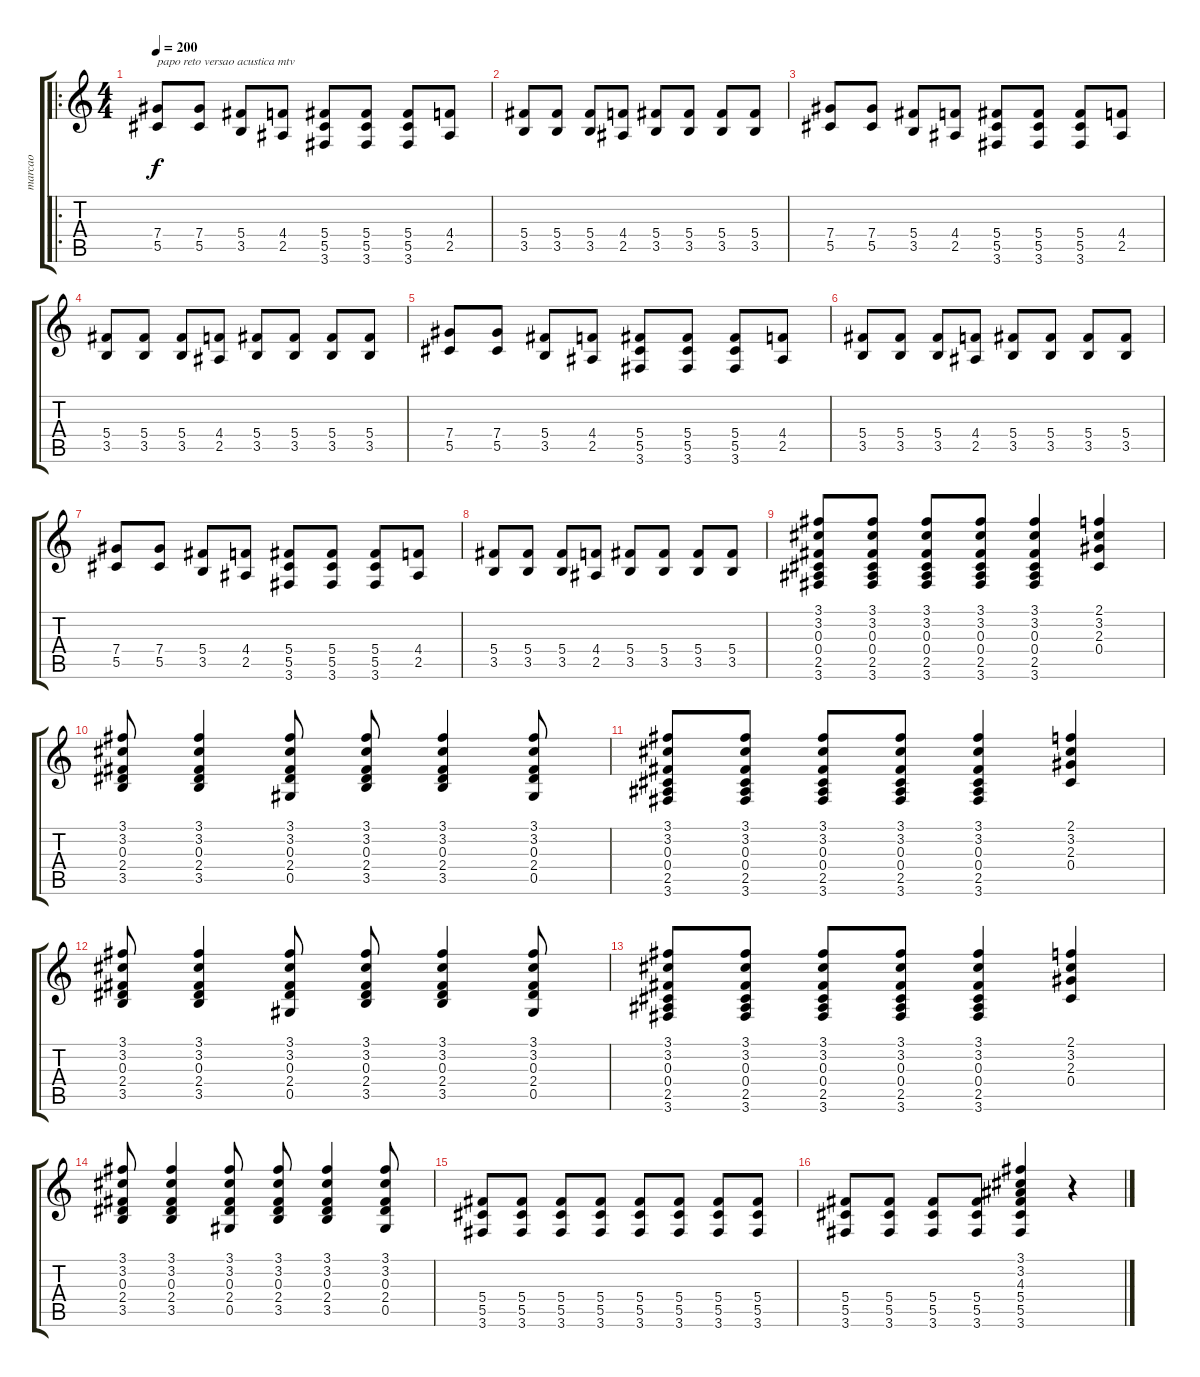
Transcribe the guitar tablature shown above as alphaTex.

\track ("marcao" "marcao") {instrument acousticguitarsteel}
\staff {score tabs}
\tuning (Eb4 Bb3 Gb3 Db3 Ab2 Eb2) {hide}
\ro
\ts (4 4)
\tempo 200
\clef g2
\ks c
(7.4 5.5).8{txt "papo reto versao acustica mtv" dy f instrument electricguitarmuted} (7.4 5.5).8 (5.4 3.5).8 (4.4 2.5).8 (5.4 5.5 3.6).8 (5.4 5.5 3.6).8 (5.4 5.5 3.6).8 (4.4 2.5).8 |
(5.4 3.5).8 (5.4 3.5).8 (5.4 3.5).8 (4.4 2.5).8 (5.4 3.5).8 (5.4 3.5).8 (5.4 3.5).8 (5.4 3.5).8 |
(7.4 5.5).8 (7.4 5.5).8 (5.4 3.5).8 (4.4 2.5).8 (5.4 5.5 3.6).8 (5.4 5.5 3.6).8 (5.4 5.5 3.6).8 (4.4 2.5).8 |
(5.4 3.5).8 (5.4 3.5).8 (5.4 3.5).8 (4.4 2.5).8 (5.4 3.5).8 (5.4 3.5).8 (5.4 3.5).8 (5.4 3.5).8 |
(7.4 5.5).8 (7.4 5.5).8 (5.4 3.5).8 (4.4 2.5).8 (5.4 5.5 3.6).8 (5.4 5.5 3.6).8 (5.4 5.5 3.6).8 (4.4 2.5).8 |
(5.4 3.5).8 (5.4 3.5).8 (5.4 3.5).8 (4.4 2.5).8 (5.4 3.5).8 (5.4 3.5).8 (5.4 3.5).8 (5.4 3.5).8 |
(7.4 5.5).8 (7.4 5.5).8 (5.4 3.5).8 (4.4 2.5).8 (5.4 5.5 3.6).8 (5.4 5.5 3.6).8 (5.4 5.5 3.6).8 (4.4 2.5).8 |
(5.4 3.5).8 (5.4 3.5).8 (5.4 3.5).8 (4.4 2.5).8 (5.4 3.5).8 (5.4 3.5).8 (5.4 3.5).8 (5.4 3.5).8 |
(3.1 3.2 0.3 0.4 2.5 3.6).8{instrument acousticguitarsteel} (3.1 3.2 0.3 0.4 2.5 3.6).8 (3.1 3.2 0.3 0.4 2.5 3.6).8 (3.1 3.2 0.3 0.4 2.5 3.6).8 (3.1 3.2 0.3 0.4 2.5 3.6).4 (2.1 3.2 2.3 0.4).4 |
(3.1 3.2 0.3 2.4 3.5).8 (3.1 3.2 0.3 2.4 3.5).4 (3.1 3.2 0.3 2.4 0.5).8 (3.1 3.2 0.3 2.4 3.5).8 (3.1 3.2 0.3 2.4 3.5).4 (3.1 3.2 0.3 2.4 0.5).8 |
(3.1 3.2 0.3 0.4 2.5 3.6).8 (3.1 3.2 0.3 0.4 2.5 3.6).8 (3.1 3.2 0.3 0.4 2.5 3.6).8 (3.1 3.2 0.3 0.4 2.5 3.6).8 (3.1 3.2 0.3 0.4 2.5 3.6).4 (2.1 3.2 2.3 0.4).4 |
(3.1 3.2 0.3 2.4 3.5).8 (3.1 3.2 0.3 2.4 3.5).4 (3.1 3.2 0.3 2.4 0.5).8 (3.1 3.2 0.3 2.4 3.5).8 (3.1 3.2 0.3 2.4 3.5).4 (3.1 3.2 0.3 2.4 0.5).8 |
(3.1 3.2 0.3 0.4 2.5 3.6).8 (3.1 3.2 0.3 0.4 2.5 3.6).8 (3.1 3.2 0.3 0.4 2.5 3.6).8 (3.1 3.2 0.3 0.4 2.5 3.6).8 (3.1 3.2 0.3 0.4 2.5 3.6).4 (2.1 3.2 2.3 0.4).4 |
(3.1 3.2 0.3 2.4 3.5).8 (3.1 3.2 0.3 2.4 3.5).4 (3.1 3.2 0.3 2.4 0.5).8 (3.1 3.2 0.3 2.4 3.5).8 (3.1 3.2 0.3 2.4 3.5).4 (3.1 3.2 0.3 2.4 0.5).8 |
(5.4 5.5 3.6).8{instrument electricguitarmuted} (5.4 5.5 3.6).8 (5.4 5.5 3.6).8 (5.4 5.5 3.6).8 (5.4 5.5 3.6).8 (5.4 5.5 3.6).8 (5.4 5.5 3.6).8 (5.4 5.5 3.6).8 |
(5.4 5.5 3.6).8 (5.4 5.5 3.6).8 (5.4 5.5 3.6).8 (5.4 5.5 3.6).8 (3.1 3.2 4.3 5.4 5.5 3.6).4{instrument acousticguitarsteel} r.4
